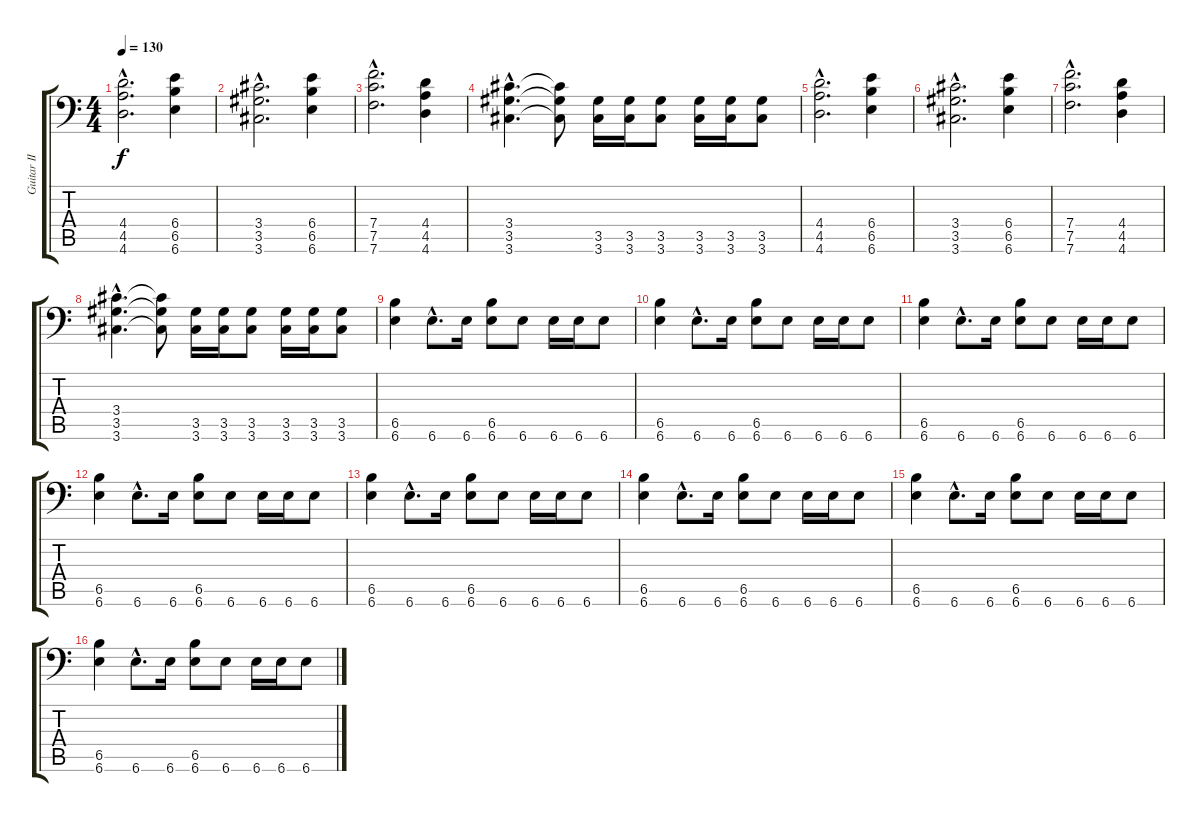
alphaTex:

\track ("Guitar II" "Guitar II") {instrument distortionguitar}
\staff {score tabs}
\tuning (C4 G3 Eb3 Bb2 F2 Bb1) {hide}
\ts (4 4)
\tempo 130
\clef f4
\ks c
(4.4{hac} 4.5{hac} 4.6{hac}).2{d dy f} (6.4 6.5 6.6).4 |
(3.4{hac} 3.5{hac} 3.6{hac}).2{d} (6.4 6.5 6.6).4 |
(7.4{hac} 7.5{hac} 7.6{hac}).2{d} (4.4 4.5 4.6).4 |
(3.4{hac} 3.5{hac} 3.6{hac}).4{d} (3.4{t} 3.5{t} 3.6{t}).8 (3.5 3.6).16 (3.5 3.6).16 (3.5 3.6).8 (3.5 3.6).16 (3.5 3.6).16 (3.5 3.6).8 |
(4.4{hac} 4.5{hac} 4.6{hac}).2{d} (6.4 6.5 6.6).4 |
(3.4{hac} 3.5{hac} 3.6{hac}).2{d} (6.4 6.5 6.6).4 |
(7.4{hac} 7.5{hac} 7.6{hac}).2{d} (4.4 4.5 4.6).4 |
(3.4{hac} 3.5{hac} 3.6{hac}).4{d} (3.4{t} 3.5{t} 3.6{t}).8 (3.5 3.6).16 (3.5 3.6).16 (3.5 3.6).8 (3.5 3.6).16 (3.5 3.6).16 (3.5 3.6).8 |
(6.5 6.6).4 6.6{hac}.8{d} 6.6.16 (6.5 6.6).8 6.6.8 6.6.16 6.6.16 6.6.8 |
(6.5 6.6).4 6.6{hac}.8{d} 6.6.16 (6.5 6.6).8 6.6.8 6.6.16 6.6.16 6.6.8 |
(6.5 6.6).4 6.6{hac}.8{d} 6.6.16 (6.5 6.6).8 6.6.8 6.6.16 6.6.16 6.6.8 |
(6.5 6.6).4 6.6{hac}.8{d} 6.6.16 (6.5 6.6).8 6.6.8 6.6.16 6.6.16 6.6.8 |
(6.5 6.6).4 6.6{hac}.8{d} 6.6.16 (6.5 6.6).8 6.6.8 6.6.16 6.6.16 6.6.8 |
(6.5 6.6).4 6.6{hac}.8{d} 6.6.16 (6.5 6.6).8 6.6.8 6.6.16 6.6.16 6.6.8 |
(6.5 6.6).4 6.6{hac}.8{d} 6.6.16 (6.5 6.6).8 6.6.8 6.6.16 6.6.16 6.6.8 |
(6.5 6.6).4 6.6{hac}.8{d} 6.6.16 (6.5 6.6).8 6.6.8 6.6.16 6.6.16 6.6.8
